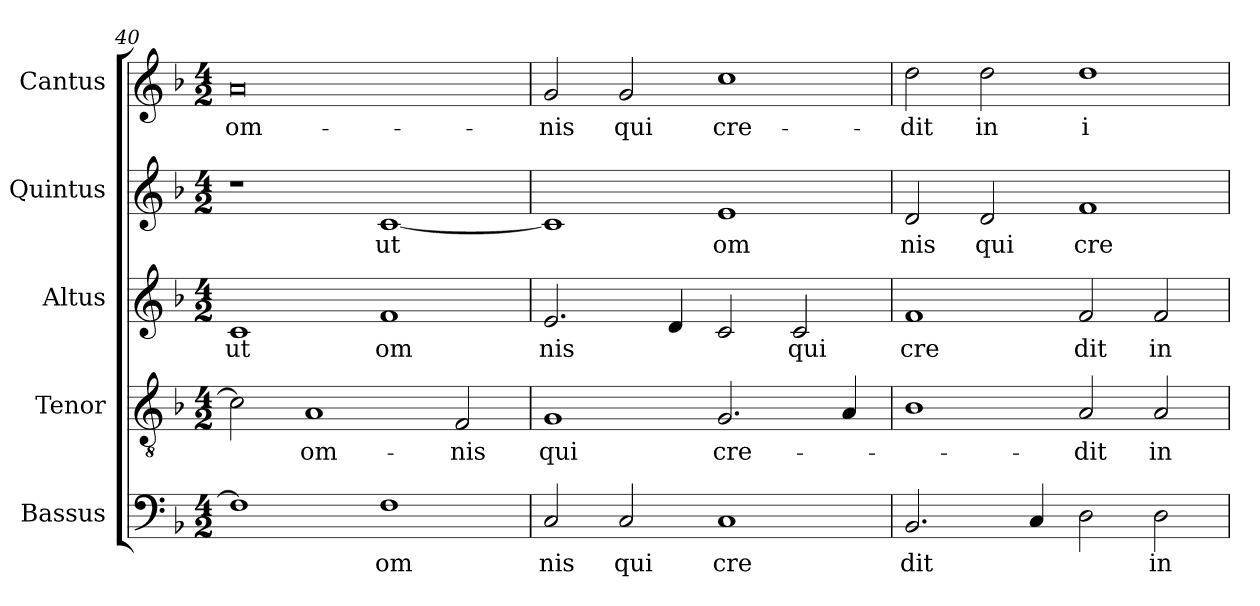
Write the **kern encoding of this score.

**kern	**text	**kern	**text	**kern	**text	**kern	**text	**kern	**text
*part5	*part5	*part4	*part4	*part3	*part3	*part2	*part2	*part1	*part1
*staff5	*staff5	*staff4	*staff4	*staff3	*staff3	*staff2	*staff2	*staff1	*staff1
*I"Bassus	*	*I"Tenor	*	*I"Altus	*	*I"Quintus	*	*I"Cantus	*
*clefF4	*	*clefGv2	*	*clefG2	*	*clefG2	*	*clefG2	*
*k[b-]	*	*k[b-]	*	*k[b-]	*	*k[b-]	*	*k[b-]	*
*F:	*	*F:	*	*F:	*	*F:	*	*F:	*
*M4/2	*	*M4/2	*	*M4/2	*	*M4/2	*	*M4/2	*
=40	=40	=40	=40	=40	=40	=40	=40	=40	=40
!	!	!	!	!	!LO:LY:b:cj	!	!	!	!LO:LY:b:cj
1F]	.	2c\]	.	1c	ut	1r	.	0a	om-
!	!	!	!LO:LY:b:cj	!	!	!	!	!	!
.	.	1A	om-	.	.	.	.	.	.
!	!LO:LY:b:cj	!	!	!	!LO:LY:b:cj	!	!LO:LY:b:cj	!	!
1F	om	.	.	1f	om	[<1c	ut	.	.
!	!	!	!LO:LY:b:cj	!	!	!	!	!	!
.	.	2F/	-nis	.	.	.	.	.	.
=41	=41	=41	=41	=41	=41	=41	=41	=41	=41
!	!LO:LY:b:cj	!	!LO:LY:b:cj	!	!LO:LY:b	!	!	!	!LO:LY:b:cj
2C/	nis	1G	qui	2.e/	nis	1c]	.	2g/	-nis
!	!LO:LY:b:cj	!	!	!	!	!	!	!	!LO:LY:b:cj
2C/	qui	.	.	.	.	.	.	2g/	qui
.	.	.	.	4d/	.	.	.	.	.
!	!LO:LY:b:cj	!	!LO:LY:b	!	!	!	!LO:LY:b:cj	!	!LO:LY:b:cj
1C	cre	2.G/	cre-	2c/	.	1e	om	1cc	cre-
!	!	!	!	!	!LO:LY:b:cj	!	!	!	!
.	.	.	.	2c/	qui	.	.	.	.
.	.	4A/	.	.	.	.	.	.	.
=42	=42	=42	=42	=42	=42	=42	=42	=42	=42
!	!LO:LY:b	!	!	!	!LO:LY:b:cj	!	!LO:LY:b:cj	!	!LO:LY:b:cj
2.BB-/	dit	1B-	.	1f	cre	2d/	nis	2dd\	-dit
!	!	!	!	!	!	!	!LO:LY:b:cj	!	!LO:LY:b:cj
.	.	.	.	.	.	2d/	qui	2dd\	in
4C/	.	.	.	.	.	.	.	.	.
!	!	!	!LO:LY:b:cj	!	!LO:LY:b:cj	!	!LO:LY:b:cj	!	!LO:LY:b:cj
2D\	.	2A/	-dit	2f/	dit	1f	cre	1dd	i-
!	!LO:LY:b:cj	!	!LO:LY:b:cj	!	!LO:LY:b:cj	!	!	!	!
2D\	in	2A/	in	2f/	in	.	.	.	.
=	=	=	=	=	=	=	=	=	=
*-	*-	*-	*-	*-	*-	*-	*-	*-	*-
